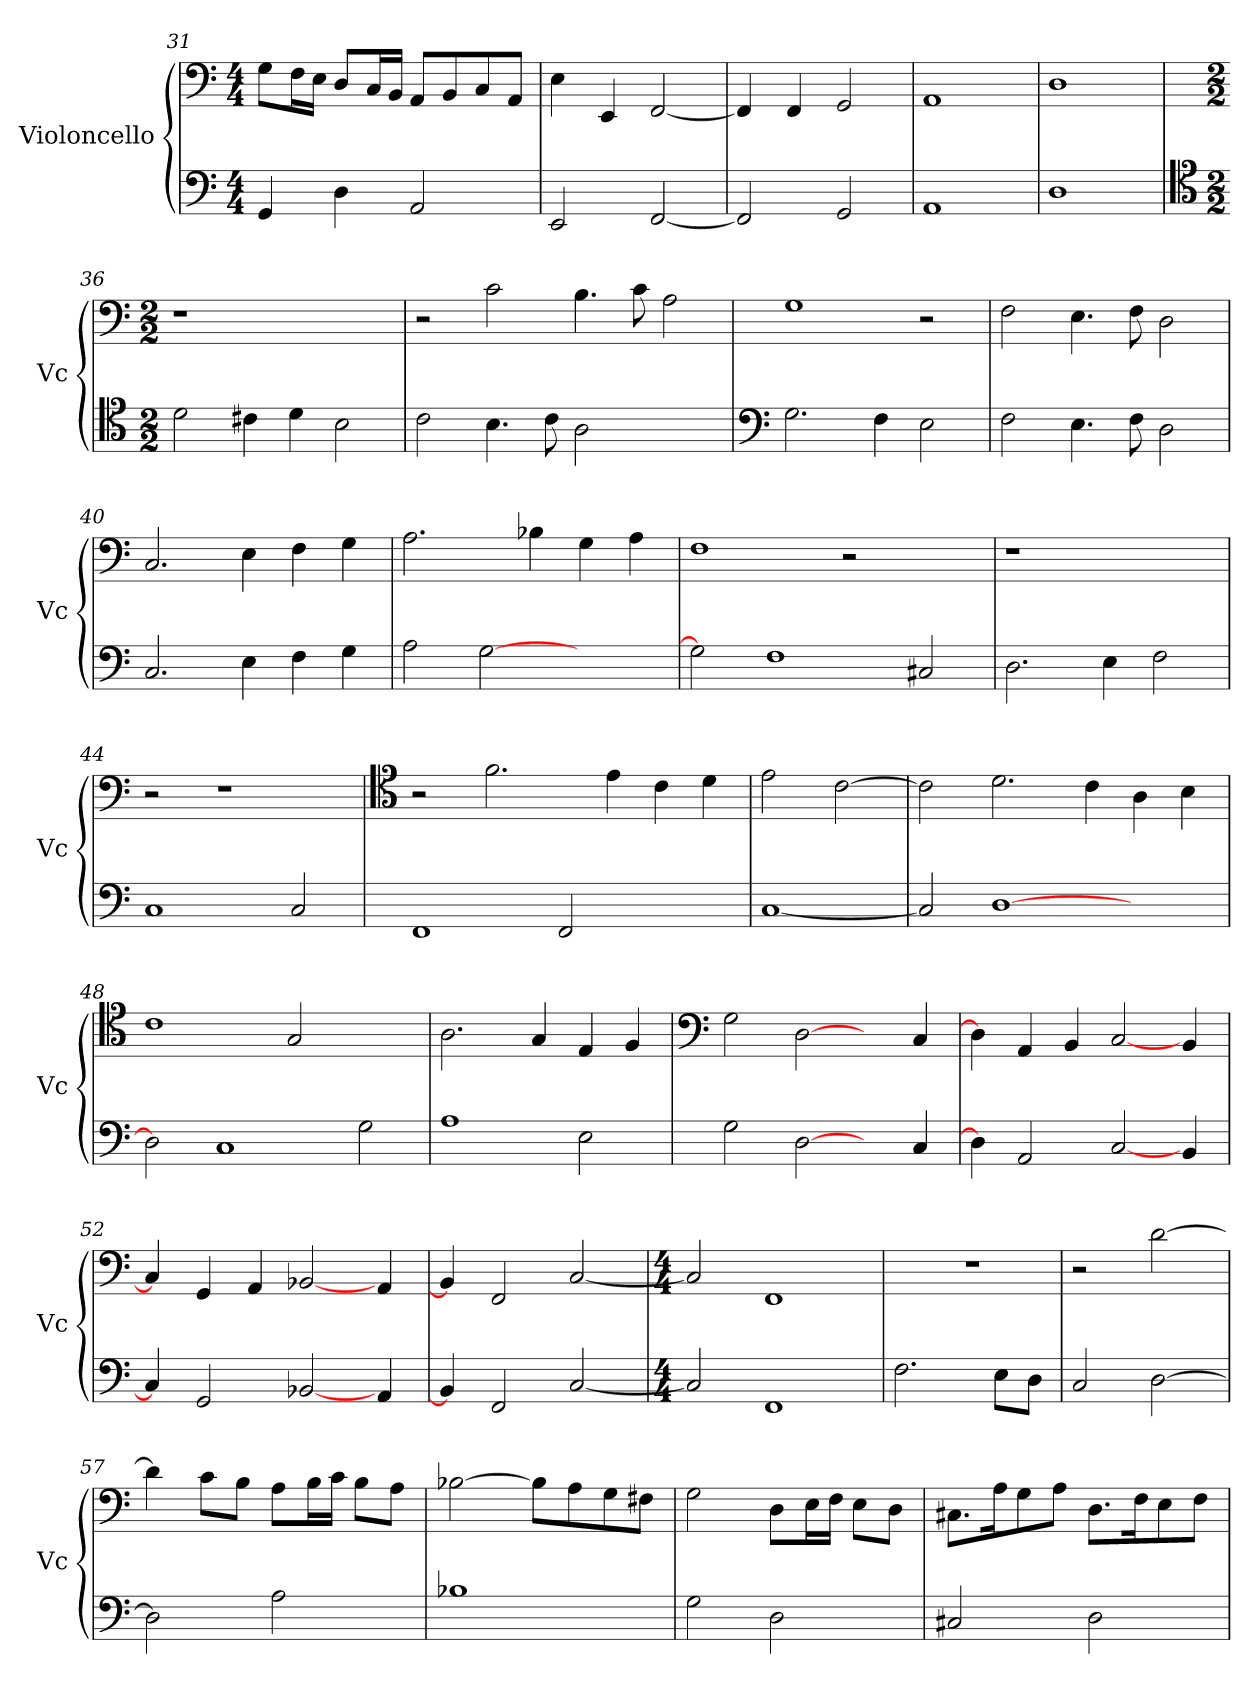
**kern	**kern
*part2	*part1
*staff2	*staff1
*I"Violoncello	*I"Violoncello
*I'Vc	*I'Vc
*clefF4	*clefF4
*k[]	*k[]
*M4/4	*M4/4
=31	=31
4GG/	8G\L
.	16F\L
.	16E\JJ
4D\	8D/L
.	16C/L
.	16BB/JJ
2AA/	8AA/L
.	8BB/
.	8C/
.	8AA/J
=32	=32
2EE/	4E\
.	4EE/
[2FF/	[2FF/
=33	=33
2FF/]	4FF/]
.	4FF/
2GG/	2GG/
=34	=34
1AA	1AA
=35	=35
1D	1D
=36	=36
*clefC4	*
*M2/2	*M2/2
2d\	1r
4c#X\	.
4d\	.
2B\	2ryy
=37	=37
2c\	2r
4.B\	2c\
8c\	.
2A\	4.B\
.	8c\
2ryy	2A\
=38	=38
*clefF4	*
2.G\	1G
4F\	.
2E\	2r
=39	=39
2F\	2F\
4.E\	4.E\
8F\	8F\
2D\	2D\
=40	=40
2.C/	2.C/
4E\	4E\
4F\	4F\
4G\	4G\
=41	=41
2A\	2.A\
[2G	.
.	4B-X\
2ryy	4G\
.	4A\
=42	=42
2G]	1F
1F	.
.	2r
2C#X/	2ryy
=43	=43
2.D\	1r
4E\	.
2F\	2ryy
=44	=44
1C	2r
.	1r
2C/	.
=45	=45
*	*clefC4
1FF	2r
.	2.f\
2FF/	.
.	4e\
2ryy	4c\
.	4d\
=46	=46
[1C	2e\
.	[2c
=47	=47
2C]	2c]
[1D	2.d\
.	4c\
2ryy	4A\
.	4B\
=48	=48
2D]	1c
1C	.
.	2G/
2G\	2ryy
=49	=49
1A	2.A\
.	4G/
2E\	4E/
.	4F/
=50	=50
*	*clefF4
2G\	2G\
[2D\	[2D\
4ryy	4ryy
4C/	4C/
=51	=51
4D\]	4D\]
2AA/	4AA/
.	4BB/
[2C/	[2C/
4BB/	4BB/
=52	=52
4C/]	4C/]
2GG/	4GG/
.	4AA/
[2BB-X/	[2BB-X/
4AA/	4AA/
=53	=53
4BB-/]	4BB-/]
2FF/	2FF/
[2C	[2C
=54	=54
*M4/4	*M4/4
2C]	2C]
1FF	1FF
=55	=55
2.F\	1r
8E\L	.
8D\J	.
=56	=56
2C/	2r
[2D\	[2d\
=57	=57
2D\]	4d\]
.	8c\L
.	8B\J
2A\	8A\L
.	16B\L
.	16c\JJ
.	8B\L
.	8A\J
=58	=58
1B-X	[2B-X\
.	8B-\L]
.	8A\
.	8G\
.	8F#X\J
=59	=59
2G\	2G\
2D\	8D\L
.	16E\L
.	16F\JJ
.	8E\L
.	8D\J
=60	=60
2C#X/	8.C#X\L
.	16A\K
.	8G\
.	8A\J
2D\	8.D\L
.	16F\K
.	8E\
.	8F\J
=	=
*-	*-
